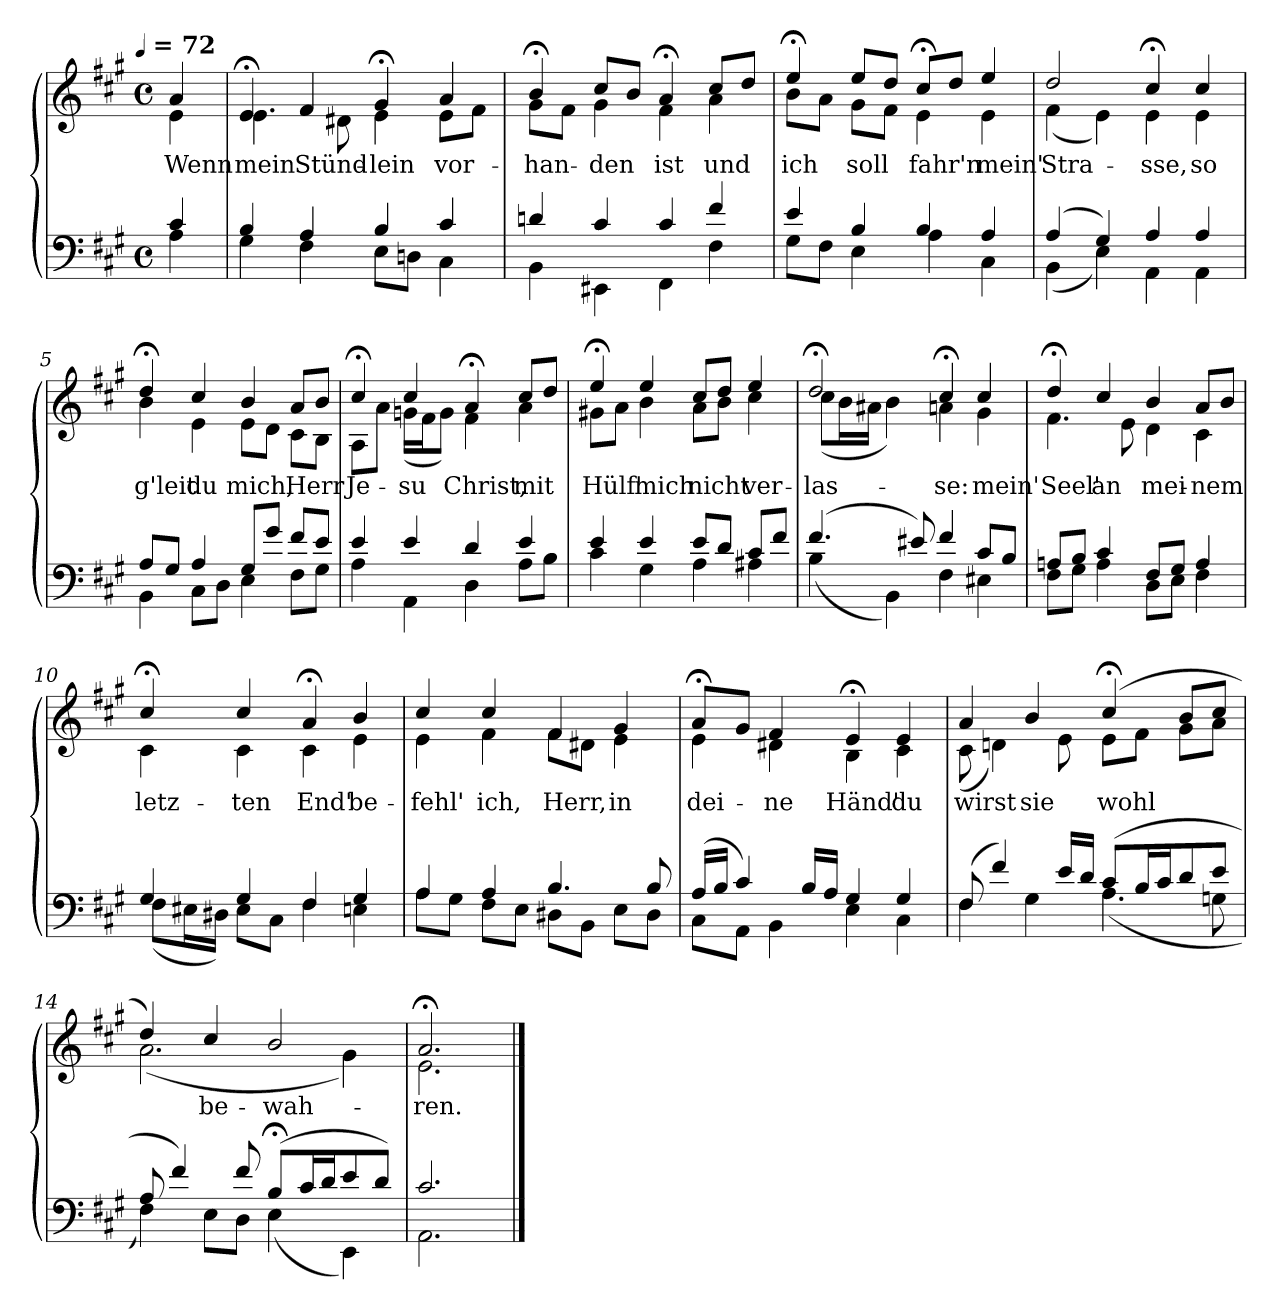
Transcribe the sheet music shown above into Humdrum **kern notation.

**kern	**kern	**text	**dynam
*part1	*part1	*part1	*part1
*staff2	*staff1	*staff1	*staff1/2
*clefF4	*clefG2	*	*
*k[f#c#g#]	*k[f#c#g#]	*	*
!!LO:TX:omd:t=[quarter] = 72
*M4/4	*M4/4	*	*
*met(c)	*met(c)	*	*
*MM72	*MM72	*	*
=	=	=	=
*^	*^	*	*
4c#	4A	4a	4e	Wenn	.
=1	=1	=1	=1	=1	=1
4B	4G#	4e;<	4.e	mein	.
4A	4F#	4f#	.	Stünd-	.
.	.	.	8d#X	.	.
4B	8EL	4g#;<	4e	-lein	.
.	8DnJ	.	.	.	.
4c#	4C#	4a	8eL	vor-	.
.	.	.	8f#J	.	.
=2	=2	=2	=2	=2	=2
4dn	4BB	4b;<	8g#L	-han-	.
.	.	.	8f#J	.	.
4c#	4EE#X	8cc#L	4g#	-den	♩ = 71
.	.	8bJ	.	.	.
4c#	4FF#	4a;<	4f#	ist	.
4f#	4F#	8cc#L	4a	und	♩ = 72
.	.	8ddJ	.	.	.
=3	=3	=3	=3	=3	=3
4e	8G#L	4ee;<	8bL	ich	.
.	8F#J	.	8aJ	.	.
4B	4E	8eeL	8g#L	soll	.
.	.	8ddJ	8f#J	.	.
4B	4A	8cc#;<L	4e	fahr'n	.
.	.	8ddJ	.	.	.
4A	4C#	4ee	4e	mein'	.
!!LO:LB:g=z	!!
=4	=4	=4	=4	=4	=4
*	*	*MM71	*	*	*
(4A	(4BB	2dd	(4f#	Stra-	.
4G#)	4E)	.	4e)	.	.
4A	4AA	4cc#;<	4e	sse,	.
4A	4AA	4cc#	4e	so	♩ = 72
=5	=5	=5	=5	=5	=5
8AL	4BB	4dd;<	4b	g'leit	.
8G#J	.	.	.	.	.
4A	8C#L	4cc#	4e	du	.
.	8DJ	.	.	.	.
8G#L	4E	4b	8eL	mich,	.
8g#J	.	.	8dJ	.	.
8f#L	8F#L	8aL	8c#L	Herr	.
8eJ	8G#J	8bJ	8BJ	.	.
=6	=6	=6	=6	=6	=6
4e	4A	4cc#;<	8AL	Je-	.
.	.	.	8aJ	.	.
4e	4AA	4cc#	(16gnLL	-su	.
.	.	.	16f#J	.	.
.	.	.	8gJ)	.	.
4d	4D	4a;<	4f#	Christ,	.
4e	8AL	8cc#L	4a	mit	.
.	8BJ	8ddJ	.	.	.
=7	=7	=7	=7	=7	=7
4e	4c#	4ee;<	8g#XL	Hülf'	.
.	.	.	8aJ	.	.
4e	4G#	4ee	4b	mich	.
8eL	4A	8cc#L	8aL	nicht	.
8dJ	.	8ddJ	8bJ	.	.
8c#L	4A#X	4ee	4cc#	ver-	.
8f#J	.	.	.	.	.
!!LO:LB:g=z	!!
=8	=8	=8	=8	=8	=8
*	*	*MM71	*	*	*
(4.f#	(4B	2dd;<	(8cc#L	-las-	.
.	.	.	16bL	.	.
.	.	.	16a#XJJ	.	.
.	4BB)	.	4b)	.	.
8e#X)	.	.	.	.	.
4f#	4F#	4cc#;<	4an	-se:	.
8c#L	4E#X	4cc#	4g#	mein'	♩ = 72
8BJ	.	.	.	.	.
=9	=9	=9	=9	=9	=9
8AnL	8F#L	4dd;<	4.f#	Seel'	.
8BJ	8G#J	.	.	.	.
4c#	4A	4cc#	.	an	.
.	.	.	8e	.	.
8F#L	8DL	4b	4d	mei-	.
8G#J	8EJ	.	.	.	.
4A	4F#	8aL	4c#	-nem	.
.	.	8bJ	.	.	.
=10	=10	=10	=10	=10	=10
*	*	*MM71	*	*	*
4G#	(8F#L	4cc#;<	4c#	letz-	.
.	16E#XL	.	.	.	.
.	16D#XJJ)	.	.	.	.
4G#	8E#L	4cc#	4c#	-ten	♩ = 70.2
.	8C#J	.	.	.	.
4F#	4F#	4a;<	4c#	End'	.
4G#	4En	4b	4e	be-	♩ = 71
=11	=11	=11	=11	=11	=11
4A	8AL	4cc#	4e	-fehl'	.
.	8G#J	.	.	.	.
4A	8F#L	4cc#	4f#	ich,	.
.	8EJ	.	.	.	.
4.B	8D#XL	4f#	8f#L	Herr,	♩ = 70
.	8BBJ	.	8d#XJ	.	.
.	8EL	4g#	4e	in	♩ = 68.7
8B	8D#J	.	.	.	.
!!LO:LB:g=z	!!
=12	=12	=12	=12	=12	=12
*	*	*MM67	*	*	*
(16ALL	8C#L	8a;<L	4e	dei-	.
16BJJ	.	.	.	.	.
4c#)	8AAJ	8g#J	.	.	.
.	4BB	4f#	4d#X	-ne	♩ = 64.2
16BLL	.	.	.	.	.
16AJJ	.	.	.	.	.
4G#	4E	4e;<	4B	Händ'	.
4G#	4C#	4e	4c#	du	♩ = 70
=13	=13	=13	=13	=13	=13
(8F#	4F#	4a	(8c#	wirst	.
4f#)	.	.	4dn)	.	.
.	4G#	4b	.	sie	.
16eLL	.	.	8e	.	.
16dJJ	.	.	.	.	.
(8c#L	(4.A	(4cc#;<	8eL	wohl	♩ = 68
16BL	.	.	8f#J	.	.
16c#J	.	.	.	.	.
8d	.	8bL	8g#L	.	.
8eJ	8Gn	8cc#J	8aJ	.	.
=14	=14	=14	=14	=14	=14
*	*	*MM66	*	*	*
8A	4F#)	4dd)	(2.a	.	.
4f#)	.	.	.	.	.
.	8EL	4cc#	.	be-	.
8f#	8DJ	.	.	.	.
(8B;<L	(4E	2b	.	-wah-	♩ = 66.9
16c#L	.	.	.	.	.
16dJ	.	.	.	.	.
8e	4EE)	.	4g#)	.	.
8dJ)	.	.	.	.	.
=15	=15	=15	=15	=15	=15
2.c#	2.AA	2.a;<	2.e	-ren.	.
*v	*v	*	*	*	*
*	*v	*v	*	*
==	==	==	==
*-	*-	*-	*-
